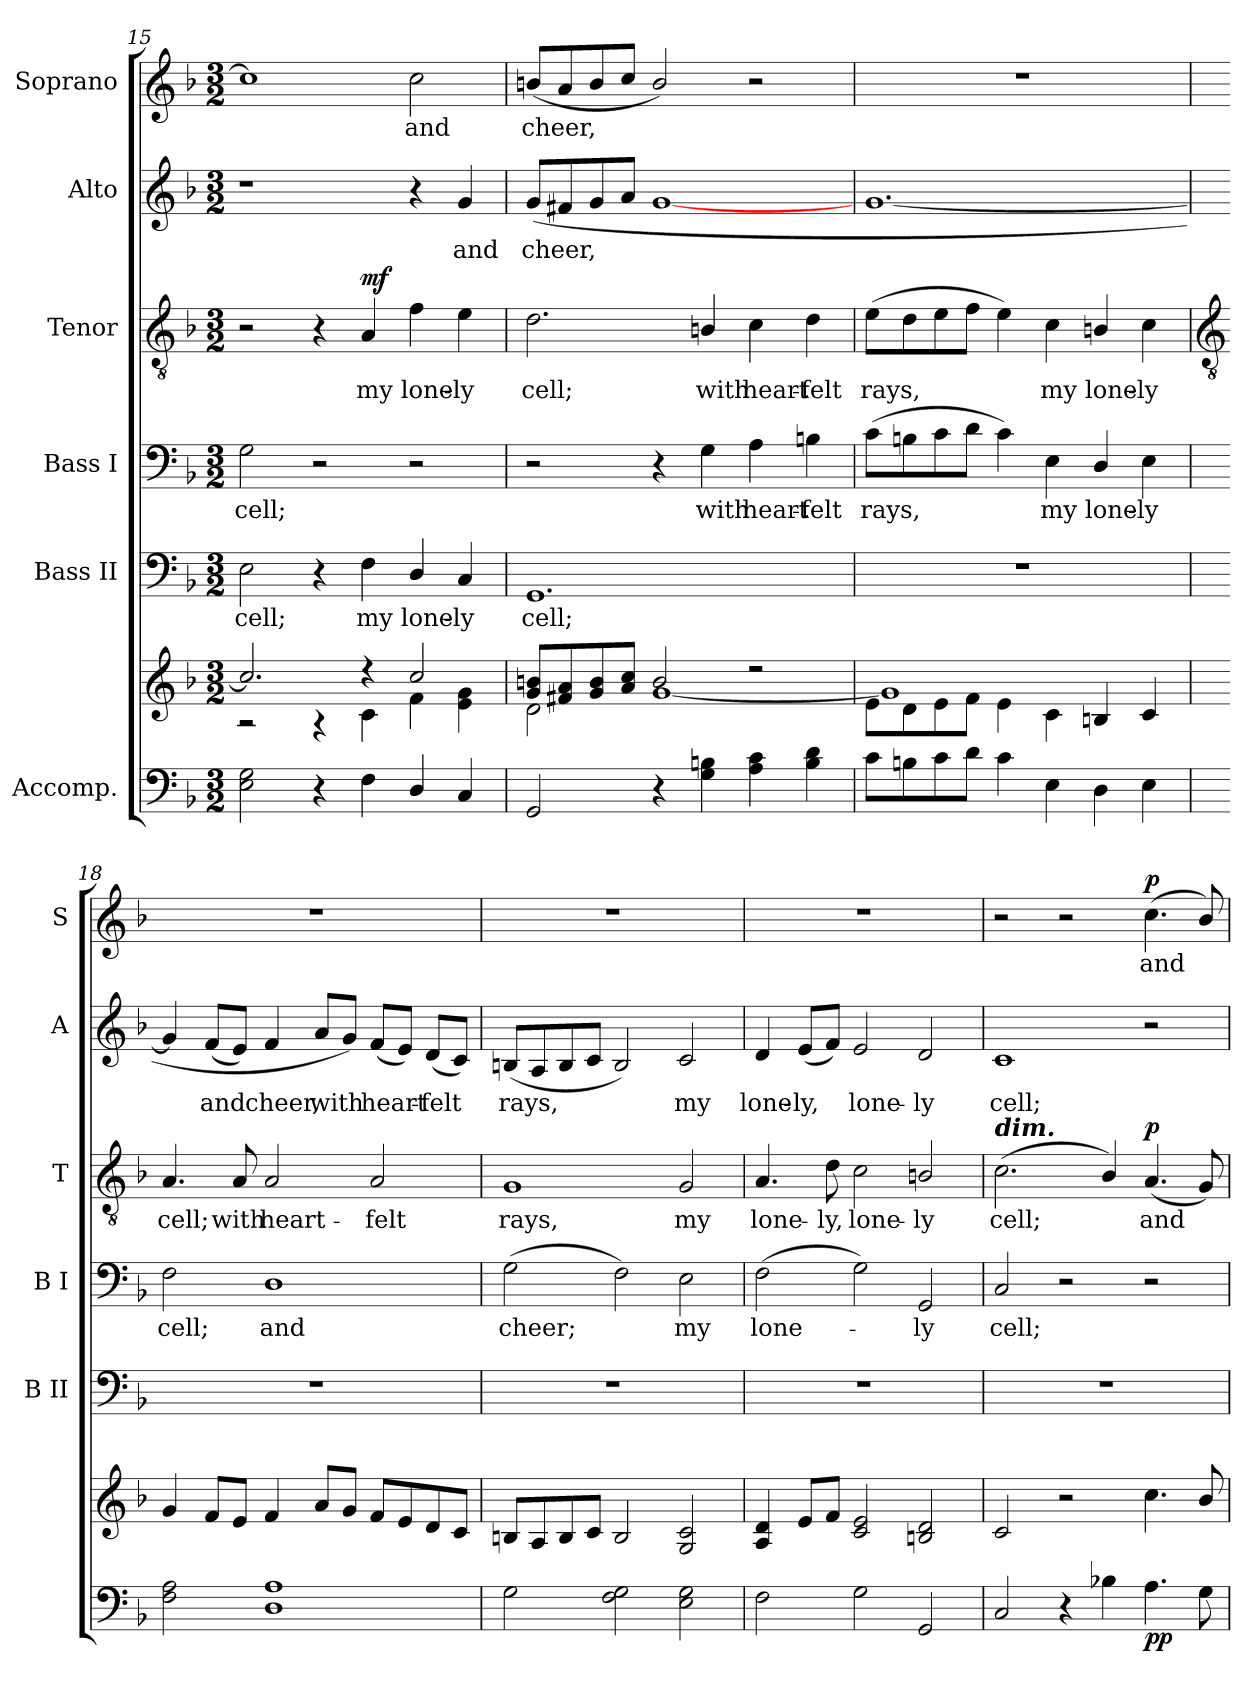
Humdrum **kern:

**kern	**kern	**dynam	**kern	**text	**kern	**text	**kern	**text	**dynam	**kern	**text	**kern	**text	**dynam
*part6	*part6	*part6	*part5	*part5	*part4	*part4	*part3	*part3	*part3	*part2	*part2	*part1	*part1	*part1
*staff7	*staff6	*staff6/7	*staff5	*staff5	*staff4	*staff4	*staff3	*staff3	*staff3	*staff2	*staff2	*staff1	*staff1	*staff1
*I"Accomp.	*	*	*I"Bass II	*	*I"Bass I	*	*I"Tenor	*	*	*I"Alto	*	*I"Soprano	*	*
*	*	*	*I'B II	*	*I'B I	*	*I'T	*	*	*I'A	*	*I'S	*	*
*clefF4	*clefG2	*	*clefF4	*	*clefF4	*	*clefGv2	*	*	*clefG2	*	*clefG2	*	*
*k[b-]	*k[b-]	*	*k[b-]	*	*k[b-]	*	*k[b-]	*	*	*k[b-]	*	*k[b-]	*	*
*F:	*F:	*	*F:	*	*F:	*	*F:	*	*	*F:	*	*F:	*	*
*M3/2	*M3/2	*	*M3/2	*	*M3/2	*	*M3/2	*	*	*M3/2	*	*M3/2	*	*
=15	=15	=15	=15	=15	=15	=15	=15	=15	=15	=15	=15	=15	=15	=15
*	*^	*	*	*	*	*	*	*	*	*	*	*	*	*
!	!	!	!	!	!LO:LY:b	!	!LO:LY:b	!	!	!	!	!	!	!	!
2E 2G	2.cc/]	2r	.	2E	cell;	2G	cell;	2r	.	.	1r	.	1cc]	.	.
4r	.	4r	.	4r	.	2r	.	4r	.	.	.	.	.	.	.
!	!	!	!	!	!LO:LY:b	!	!	!	!LO:LY:b	!LO:DY:b	!	!	!	!	!
4F\	4r	4c\	.	4F	my	.	.	4A	my	mf	.	.	.	.	.
!	!	!	!	!	!LO:LY:b	!	!	!	!LO:LY:b	!	!	!	!	!LO:LY:b	!
4D/	2cc/	4f\	.	4D/	lone-	2r	.	4f	lone-	.	4r	.	2cc	and	.
!	!	!	!	!	!LO:LY:b	!	!	!	!LO:LY:b	!	!	!LO:LY:b	!	!	!
4C	.	4e\ 4g\	.	4C	-ly	.	.	4e	-ly	.	4g	and	.	.	.
=16	=16	=16	=16	=16	=16	=16	=16	=16	=16	=16	=16	=16	=16	=16	=16
!	!	!	!	!	!LO:LY:b	!	!	!	!LO:LY:b	!	!	!LO:LY:b	!	!LO:LY:b	!
2GG	8g/ 8bn/L	2d\	.	1.GG	cell;	2r	.	2.d	cell;	.	(<8gL	cheer,	(<8bn/L	cheer,	.
.	8f#X/ 8a/	.	.	.	.	.	.	.	.	.	8f#X	.	8a/	.	.
.	8g/ 8b/	.	.	.	.	.	.	.	.	.	8g	.	8b/	.	.
.	8a/ 8cc/J	.	.	.	.	.	.	.	.	.	8aJ	.	8cc/J	.	.
4r	2b/	[1g\	.	.	.	4r	.	.	.	.	[1g	.	2b/)	.	.
!	!	!	!	!	!	!	!LO:LY:b	!	!LO:LY:b	!	!	!	!	!	!
4G\ 4Bn\	.	.	.	.	.	4G	with	4Bn/	with	.	.	.	.	.	.
!	!	!	!	!	!	!	!LO:LY:b	!	!LO:LY:b	!	!	!	!	!	!
4A\ 4c\	2r	.	.	.	.	4A	heart-	4c	heart-	.	.	.	2r	.	.
!	!	!	!	!	!	!	!LO:LY:b	!	!LO:LY:b	!	!	!	!	!	!
4B\ 4d\	.	.	.	.	.	4Bn	-felt	4d	-felt	.	.	.	.	.	.
=17	=17	=17	=17	=17	=17	=17	=17	=17	=17	=17	=17	=17	=17	=17	=17
!	!	!	!	!LO:N:vis=1	!	!	!LO:LY:b	!	!LO:LY:b	!	!	!	!LO:N:vis=1	!	!
8cL	8e\L	1g\]	.	1.r	.	(>8cL	rays,	(>8eL	rays,	.	[1.g	.	1.r	.	.
8Bn	8d\	.	.	.	.	8Bn	.	8d	.	.	.	.	.	.	.
8c	8e\	.	.	.	.	8c	.	8e	.	.	.	.	.	.	.
8dJ	8f\J	.	.	.	.	8dJ	.	8fJ	.	.	.	.	.	.	.
4c	4e\	.	.	.	.	4c)	.	4e)	.	.	.	.	.	.	.
!	!	!	!	!	!	!	!LO:LY:b	!	!LO:LY:b	!	!	!	!	!	!
4E	4c\	.	.	.	.	4E	my	4c	my	.	.	.	.	.	.
!	!	!	!	!	!	!	!LO:LY:b	!	!LO:LY:b	!	!	!	!	!	!
4D	4Bn/	2ryy	.	.	.	4D/	lone-	4Bn/	lone-	.	.	.	.	.	.
!	!	!	!	!	!	!	!LO:LY:b	!	!LO:LY:b	!	!	!	!	!	!
4E	4c/	.	.	.	.	4E	-ly	4c	-ly	.	.	.	.	.	.
*	*v	*v	*	*	*	*	*	*	*	*	*	*	*	*	*
!!LO:LB:g=z
=18	=18	=18	=18	=18	=18	=18	=18	=18	=18	=18	=18	=18	=18	=18
*	*	*	*	*	*	*	*clefGv2	*	*	*	*	*	*	*
!	!	!	!LO:N:vis=1	!	!	!LO:LY:b	!	!LO:LY:b	!	!	!	!LO:N:vis=1	!	!
2F 2A	4g	.	1.r	.	2F	cell;	4.A	cell;	.	4g]	.	1.r	.	.
!	!	!	!	!	!	!	!	!	!	!	!LO:LY:b	!	!	!
.	8fL	.	.	.	.	.	.	.	.	(<8fL	and	.	.	.
!	!	!	!	!	!	!	!	!LO:LY:b	!	!	!	!	!	!
.	8eJ	.	.	.	.	.	8A	with	.	8eJ)	.	.	.	.
!	!	!	!	!	!	!LO:LY:b	!	!LO:LY:b	!	!	!LO:LY:b	!	!	!
1D 1A	4f	.	.	.	1D	and	2A	heart-	.	4f	cheer,	.	.	.
!	!	!	!	!	!	!	!	!	!	!	!LO:LY:b	!	!	!
.	8aL	.	.	.	.	.	.	.	.	8aL	with	.	.	.
.	8gJ	.	.	.	.	.	.	.	.	8gJ)	.	.	.	.
!	!	!	!	!	!	!	!	!LO:LY:b	!	!	!LO:LY:b	!	!	!
.	8fL	.	.	.	.	.	2A	-felt	.	(<8fL	heart-	.	.	.
.	8e	.	.	.	.	.	.	.	.	8eJ)	.	.	.	.
!	!	!	!	!	!	!	!	!	!	!	!LO:LY:b	!	!	!
.	8d	.	.	.	.	.	.	.	.	(<8dL	felt	.	.	.
.	8cJ	.	.	.	.	.	.	.	.	8cJ)	.	.	.	.
=19	=19	=19	=19	=19	=19	=19	=19	=19	=19	=19	=19	=19	=19	=19
!	!	!	!LO:N:vis=1	!	!	!LO:LY:b	!	!LO:LY:b	!	!	!LO:LY:b	!LO:N:vis=1	!	!
2G	8BnL	.	1.r	.	(>2G	cheer;	1G	rays,	.	(<8BnL	rays,	1.r	.	.
.	8A	.	.	.	.	.	.	.	.	8A	.	.	.	.
.	8B	.	.	.	.	.	.	.	.	8B	.	.	.	.
.	8cJ	.	.	.	.	.	.	.	.	8cJ	.	.	.	.
2F 2G	2B	.	.	.	2F)	.	.	.	.	2B)	.	.	.	.
!	!	!	!	!	!	!LO:LY:b	!	!LO:LY:b	!	!	!LO:LY:b	!	!	!
2E 2G	2G 2c	.	.	.	2E	my	2G	my	.	2c	my	.	.	.
=20	=20	=20	=20	=20	=20	=20	=20	=20	=20	=20	=20	=20	=20	=20
!	!	!	!LO:N:vis=1	!	!	!LO:LY:b	!	!LO:LY:b	!	!	!LO:LY:b	!LO:N:vis=1	!	!
2F	4A 4d	.	1.r	.	(>2F	lone-	4.A	lone-	.	4d	lone-	1.r	.	.
!	!	!	!	!	!	!	!	!	!	!	!LO:LY:b	!	!	!
.	8eL	.	.	.	.	.	.	.	.	(<8eL	-ly,	.	.	.
!	!	!	!	!	!	!	!	!LO:LY:b	!	!	!	!	!	!
.	8fJ	.	.	.	.	.	8d	-ly,	.	8fJ)	.	.	.	.
!	!	!	!	!	!	!	!	!LO:LY:b	!	!	!LO:LY:b	!	!	!
2G	2c 2e	.	.	.	2G)	.	2c	lone-	.	2e	lone-	.	.	.
!	!	!	!	!	!	!LO:LY:b	!	!LO:LY:b	!	!	!LO:LY:b	!	!	!
2GG	2Bn 2d	.	.	.	2GG	ly	2Bn/	-ly	.	2d	-ly	.	.	.
=21	=21	=21	=21	=21	=21	=21	=21	=21	=21	=21	=21	=21	=21	=21
!	!	!	!	!	!	!	!LO:TX:a:Bi:t=dim.	!	!	!	!	!	!	!
!	!	!	!LO:N:vis=1	!	!	!LO:LY:b	!	!LO:LY:b	!	!	!LO:LY:b	!	!	!
2C	2c	.	1.r	.	2C	cell;	(<2.c	cell;	.	1c	cell;	2r	.	.
4r	2r	.	.	.	2r	.	.	.	.	.	.	2r	.	.
4B-X	.	.	.	.	.	.	4B-/)	.	.	.	.	.	.	.
!	!	!LO:DY:b=2	!	!	!	!	!	!LO:LY:b	!	!	!	!	!LO:LY:b	!
!	!	!LO:DY:n=1:b	!	!	!	!	!	!	!LO:DY:b	!	!	!	!	!LO:DY:b
4.A	4.cc	p p	.	.	2r	.	(<4.A	and	p	2r	.	(<4.cc	and	p
8G	8b-/	.	.	.	.	.	8G)	.	.	.	.	8b-/)	.	.
=	=	=	=	=	=	=	=	=	=	=	=	=	=	=
*-	*-	*-	*-	*-	*-	*-	*-	*-	*-	*-	*-	*-	*-	*-
